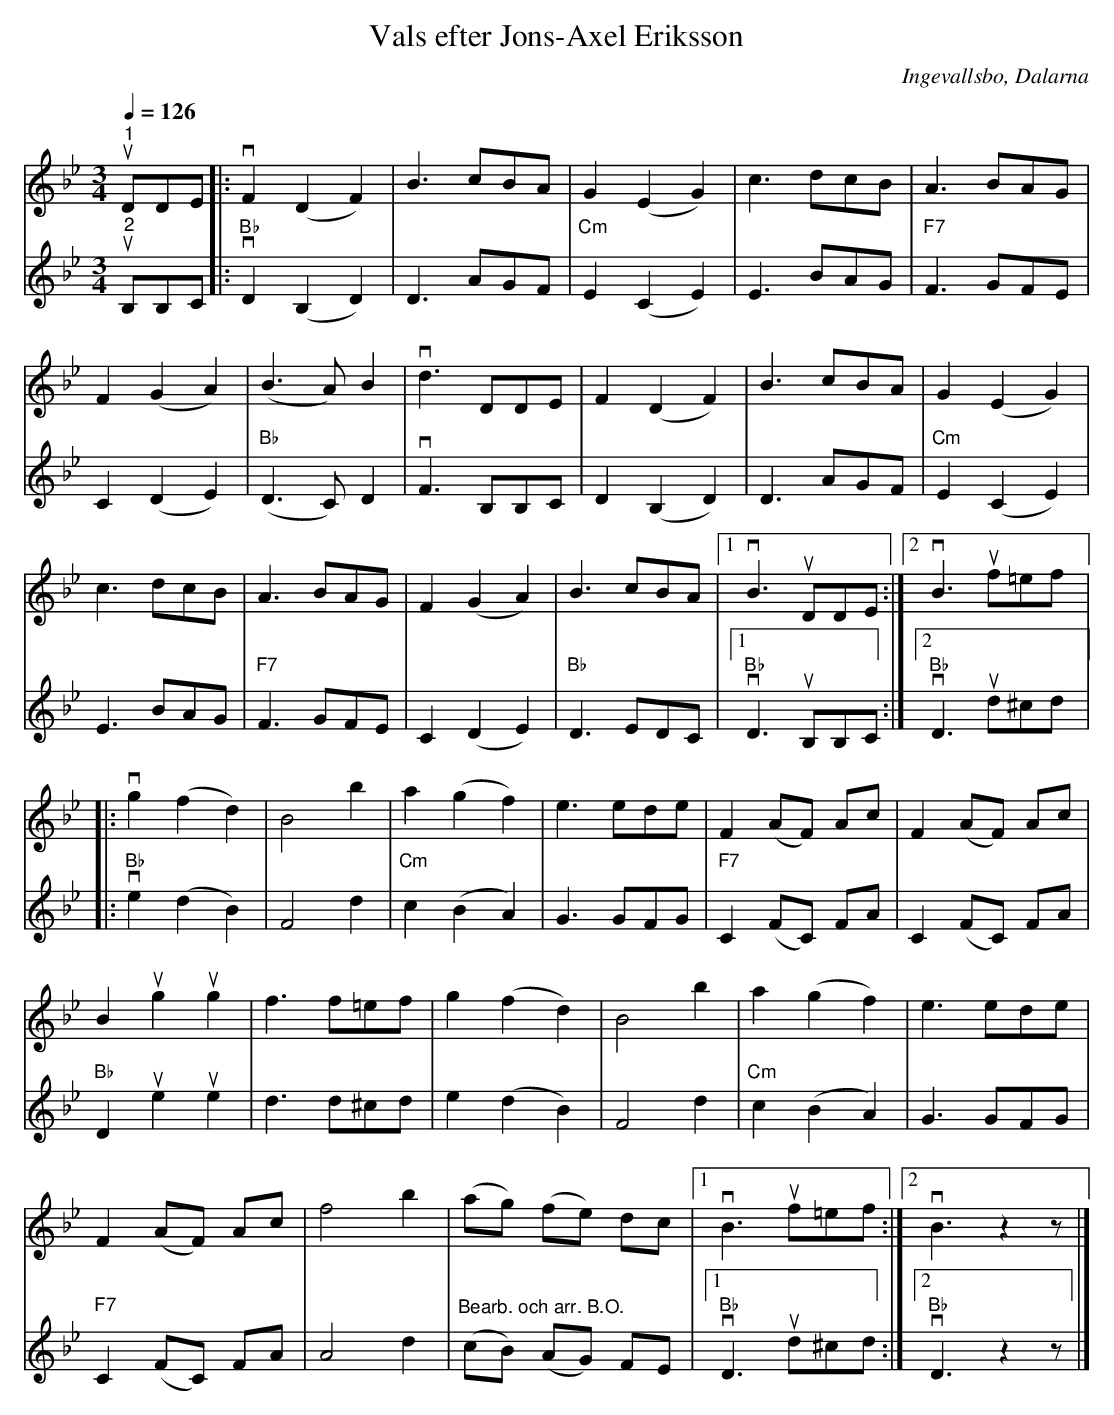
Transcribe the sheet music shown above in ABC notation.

X:1
T:Vals efter Jons-Axel Eriksson
O:Ingevallsbo, Dalarna
L:1/8
Q:1/4=126
M:3/4
K:Bb
V:1
"^1"u DDE |:v F2 (D2 F2) | B3 cBA | G2 (E2 G2) | c3 dcB | A3 BAG |
F2 (G2 A2) | (B3 A) B2 |v d3 DDE | F2 (D2 F2) | B3 cBA | G2 (E2 G2) |
c3 dcB | A3 BAG | F2 (G2 A2) | B3 cBA |1v B3u DDE :|2v B3u f=ef |:
v g2 (f2 d2) | B4 b2 | a2 (g2 f2) | e3 ede | F2 (AF) Ac | F2 (AF) Ac |
B2u g2u g2 | f3 f=ef | g2 (f2 d2) | B4 b2 | a2 (g2 f2) | e3 ede |
 F2 (AF) Ac | f4 b2 | (ag) (fe) dc |1v B3u f=ef :|2v B3 z2 z |]
V:2
"^2"u B,B,C |:"Bb" v D2 (B,2 D2) | D3 AGF |"Cm" E2 (C2 E2) | E3 BAG |
"F7" F3 GFE | C2 (D2 E2) | "Bb" (D3 C) D2 |v F3 B,B,C | D2 (B,2 D2) |
D3 AGF |"Cm" E2 (C2 E2) | E3 BAG |"F7" F3 GFE | C2 (D2 E2) | "Bb" D3 EDC |1v "Bb" D3u B,B,C :|2v "Bb" D3u d^cd |:v
"Bb" e2 (d2 B2) | F4 d2 | "Cm" c2 (B2 A2) | G3 GFG |"F7" C2 (FC) FA | C2 (FC) FA |
"Bb" D2u e2u e2 | d3 d^cd | e2 (d2 B2) | F4 d2 |"Cm" c2 (B2 A2) | G3 GFG |"F7" C2 (FC) FA |
A4 d2 | "^Bearb. och arr. B.O."(cB) (AG) FE |1 "Bb"v D3u d^cd :|2v "Bb" D3 z2 z |]
